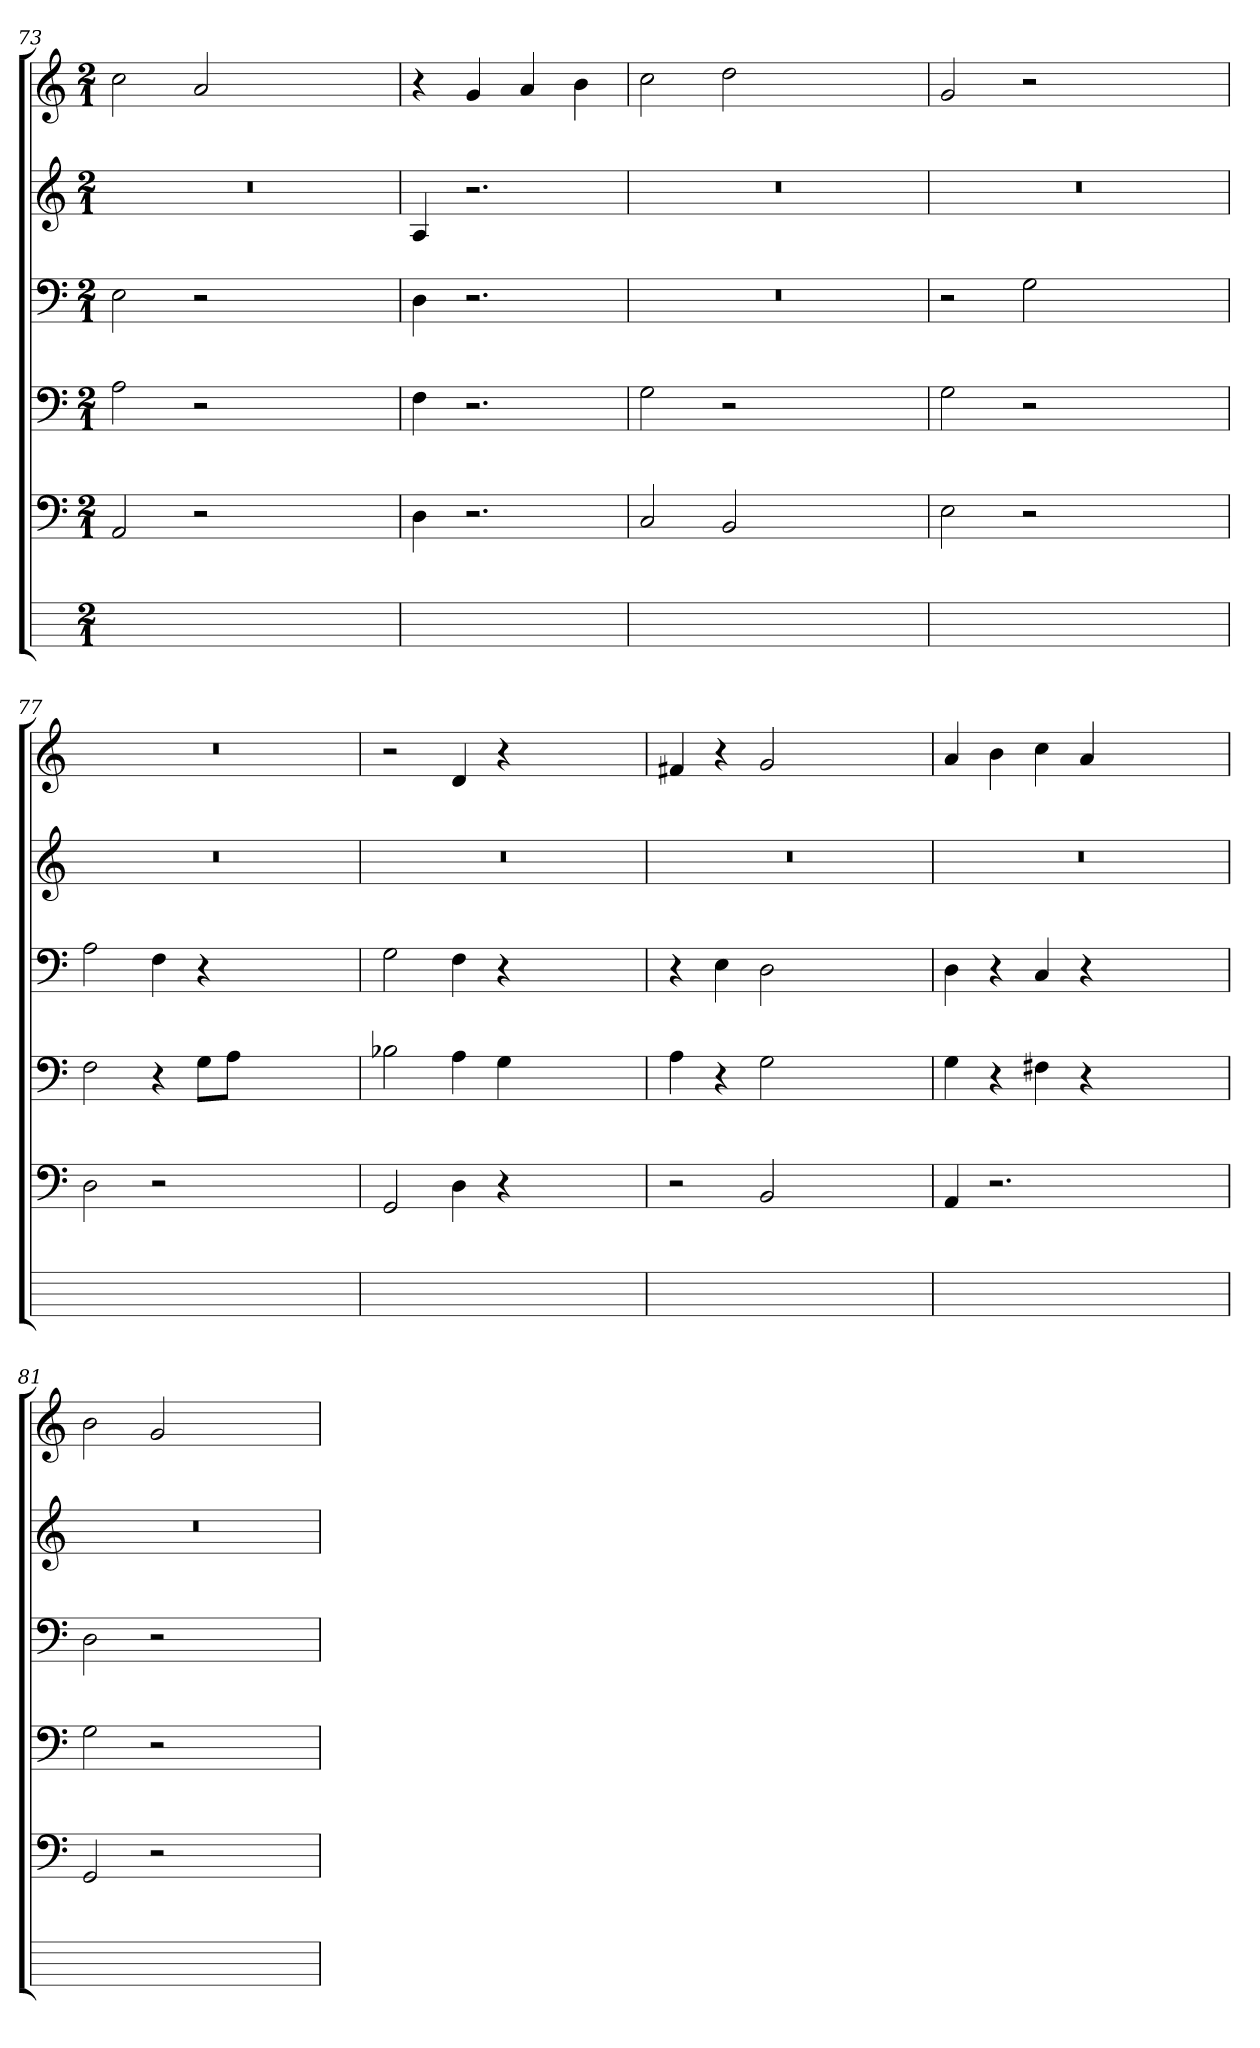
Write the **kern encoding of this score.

**kern	**kern	**kern	**kern	**kern	**kern
*part6	*part5	*part4	*part3	*part2	*part1
*staff6	*staff5	*staff4	*staff3	*staff2	*staff1
*	*clefF4	*clefF4	*clefF4	*clefG2	*clefG2
*	*k[]	*k[]	*k[]	*k[]	*k[]
*	*C:	*C:	*C:	*C:	*C:
*M2/1	*M2/1	*M2/1	*M2/1	*M2/1	*M2/1
=73	=73	=73	=73	=73	=73
0ryy	2AA	2A	2E	0r	2cc
.	2r	2r	2r	.	2a
.	1ryy	1ryy	1ryy	.	1ryy
=74	=74	=74	=74	=74	=74
1ryy	4D	4F	4D	4Ai	4r
.	2.r	2.r	2.r	2.r	4g
.	.	.	.	.	4a
.	.	.	.	.	4b
=75	=75	=75	=75	=75	=75
0ryy	2C	2G	0r	0r	2cc
.	2BB	2r	.	.	2dd
.	1ryy	1ryy	.	.	1ryy
=76	=76	=76	=76	=76	=76
0ryy	2E	2Gj	2r	0r	2g
.	2r	2r	2G	.	2r
.	1ryy	1ryy	1ryy	.	1ryy
=77	=77	=77	=77	=77	=77
0ryy	2D	2F	2A	0r	0r
.	2r	4r	4F	.	.
.	.	8GZL	4r	.	.
.	.	8AZJ	.	.	.
.	1ryy	1ryy	1ryy	.	.
=78	=78	=78	=78	=78	=78
0ryy	2GG	2B-X	2G	0r	2r
.	4D	4Ai	4F	.	4d
.	4r	4GZ	4r	.	4r
.	1ryy	1ryy	1ryy	.	1ryy
=79	=79	=79	=79	=79	=79
0ryy	2r	4A	4r	0r	4f#XV
.	.	4r	4E	.	4r
.	2BB	2G	2D	.	2g
.	1ryy	1ryy	1ryy	.	1ryy
=80	=80	=80	=80	=80	=80
0ryy	4AA	4Gj	4Dj	0r	4a
.	2.r	4r	4r	.	4b
.	.	4F#X	4C	.	4cc
.	.	4r	4r	.	4a
.	1ryy	1ryy	1ryy	.	1ryy
=81	=81	=81	=81	=81	=81
0ryy	2GG	2G	2D	0r	2b
.	2r	2r	2r	.	2g
.	1ryy	1ryy	1ryy	.	1ryy
=	=	=	=	=	=
*-	*-	*-	*-	*-	*-
